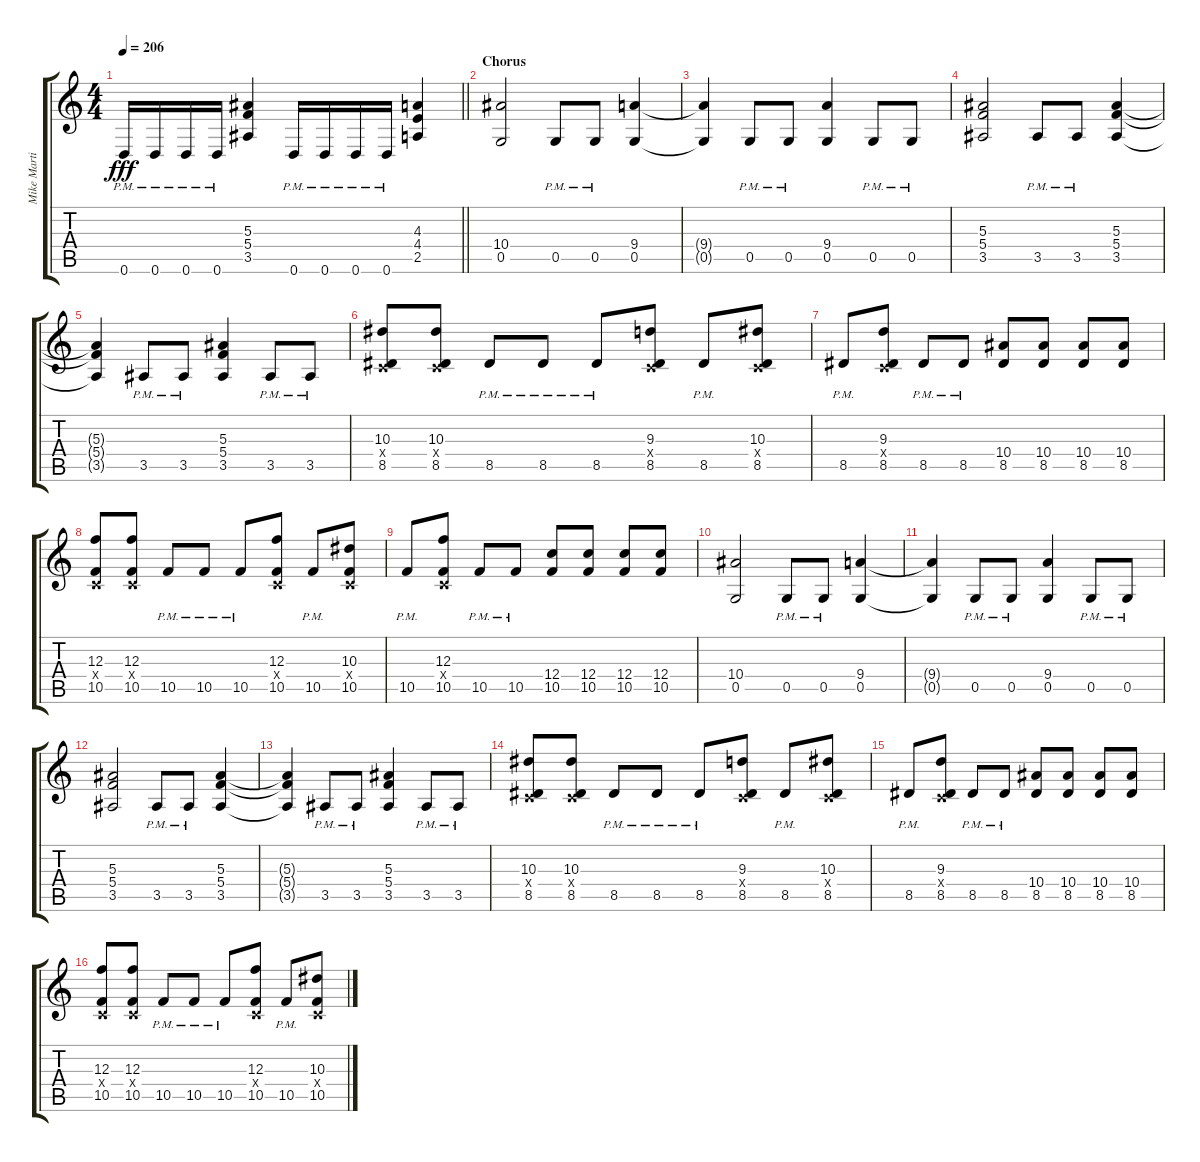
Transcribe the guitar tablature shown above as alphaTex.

\track ("Mike Martin" "Mike Marti") {instrument overdrivenguitar}
\staff {score tabs}
\tuning (D4 A3 F3 C3 G2 D2) {hide}
\ts (4 4)
\tempo 206
\clef g2
\barLineRight lightlight
\ks c
0.6{pm}.16{dy fff} 0.6{pm}.16 0.6{pm}.16 0.6{pm}.16 (5.3 5.4 3.5).4 0.6{pm}.16 0.6{pm}.16 0.6{pm}.16 0.6{pm}.16 (4.3 4.4 2.5).4 |
\section ("" "Chorus")
(10.4 0.5).2 0.5{pm}.8 0.5{pm}.8 (9.4 0.5).4 |
(9.4{t} 0.5{t}).4 0.5{pm}.8 0.5{pm}.8 (9.4 0.5).4 0.5{pm}.8 0.5{pm}.8 |
(5.3 5.4 3.5).2 3.5{pm}.8 3.5{pm}.8 (5.3 5.4 3.5).4 |
(5.3{t} 5.4{t} 3.5{t}).4 3.5{pm}.8 3.5{pm}.8 (5.3 5.4 3.5).4 3.5{pm}.8 3.5{pm}.8 |
(10.3 0.4{x} 8.5).8 (10.3 0.4{x} 8.5).8 8.5{pm}.8 8.5{pm}.8 8.5{pm}.8 (9.3 0.4{x} 8.5).8 8.5{pm}.8 (10.3 0.4{x} 8.5).8 |
8.5{pm}.8 (9.3 0.4{x} 8.5).8 8.5{pm}.8 8.5{pm}.8 (10.4 8.5).8 (10.4 8.5).8 (10.4 8.5).8 (10.4 8.5).8 |
(12.3 0.4{x} 10.5).8 (12.3 0.4{x} 10.5).8 10.5{pm}.8 10.5{pm}.8 10.5{pm}.8 (12.3 0.4{x} 10.5).8 10.5{pm}.8 (10.3 0.4{x} 10.5).8 |
10.5{pm}.8 (12.3 0.4{x} 10.5).8 10.5{pm}.8 10.5{pm}.8 (12.4 10.5).8 (12.4 10.5).8 (12.4 10.5).8 (12.4 10.5).8 |
(10.4 0.5).2 0.5{pm}.8 0.5{pm}.8 (9.4 0.5).4 |
(9.4{t} 0.5{t}).4 0.5{pm}.8 0.5{pm}.8 (9.4 0.5).4 0.5{pm}.8 0.5{pm}.8 |
(5.3 5.4 3.5).2 3.5{pm}.8 3.5{pm}.8 (5.3 5.4 3.5).4 |
(5.3{t} 5.4{t} 3.5{t}).4 3.5{pm}.8 3.5{pm}.8 (5.3 5.4 3.5).4 3.5{pm}.8 3.5{pm}.8 |
(10.3 0.4{x} 8.5).8 (10.3 0.4{x} 8.5).8 8.5{pm}.8 8.5{pm}.8 8.5{pm}.8 (9.3 0.4{x} 8.5).8 8.5{pm}.8 (10.3 0.4{x} 8.5).8 |
8.5{pm}.8 (9.3 0.4{x} 8.5).8 8.5{pm}.8 8.5{pm}.8 (10.4 8.5).8 (10.4 8.5).8 (10.4 8.5).8 (10.4 8.5).8 |
(12.3 0.4{x} 10.5).8 (12.3 0.4{x} 10.5).8 10.5{pm}.8 10.5{pm}.8 10.5{pm}.8 (12.3 0.4{x} 10.5).8 10.5{pm}.8 (10.3 0.4{x} 10.5).8
